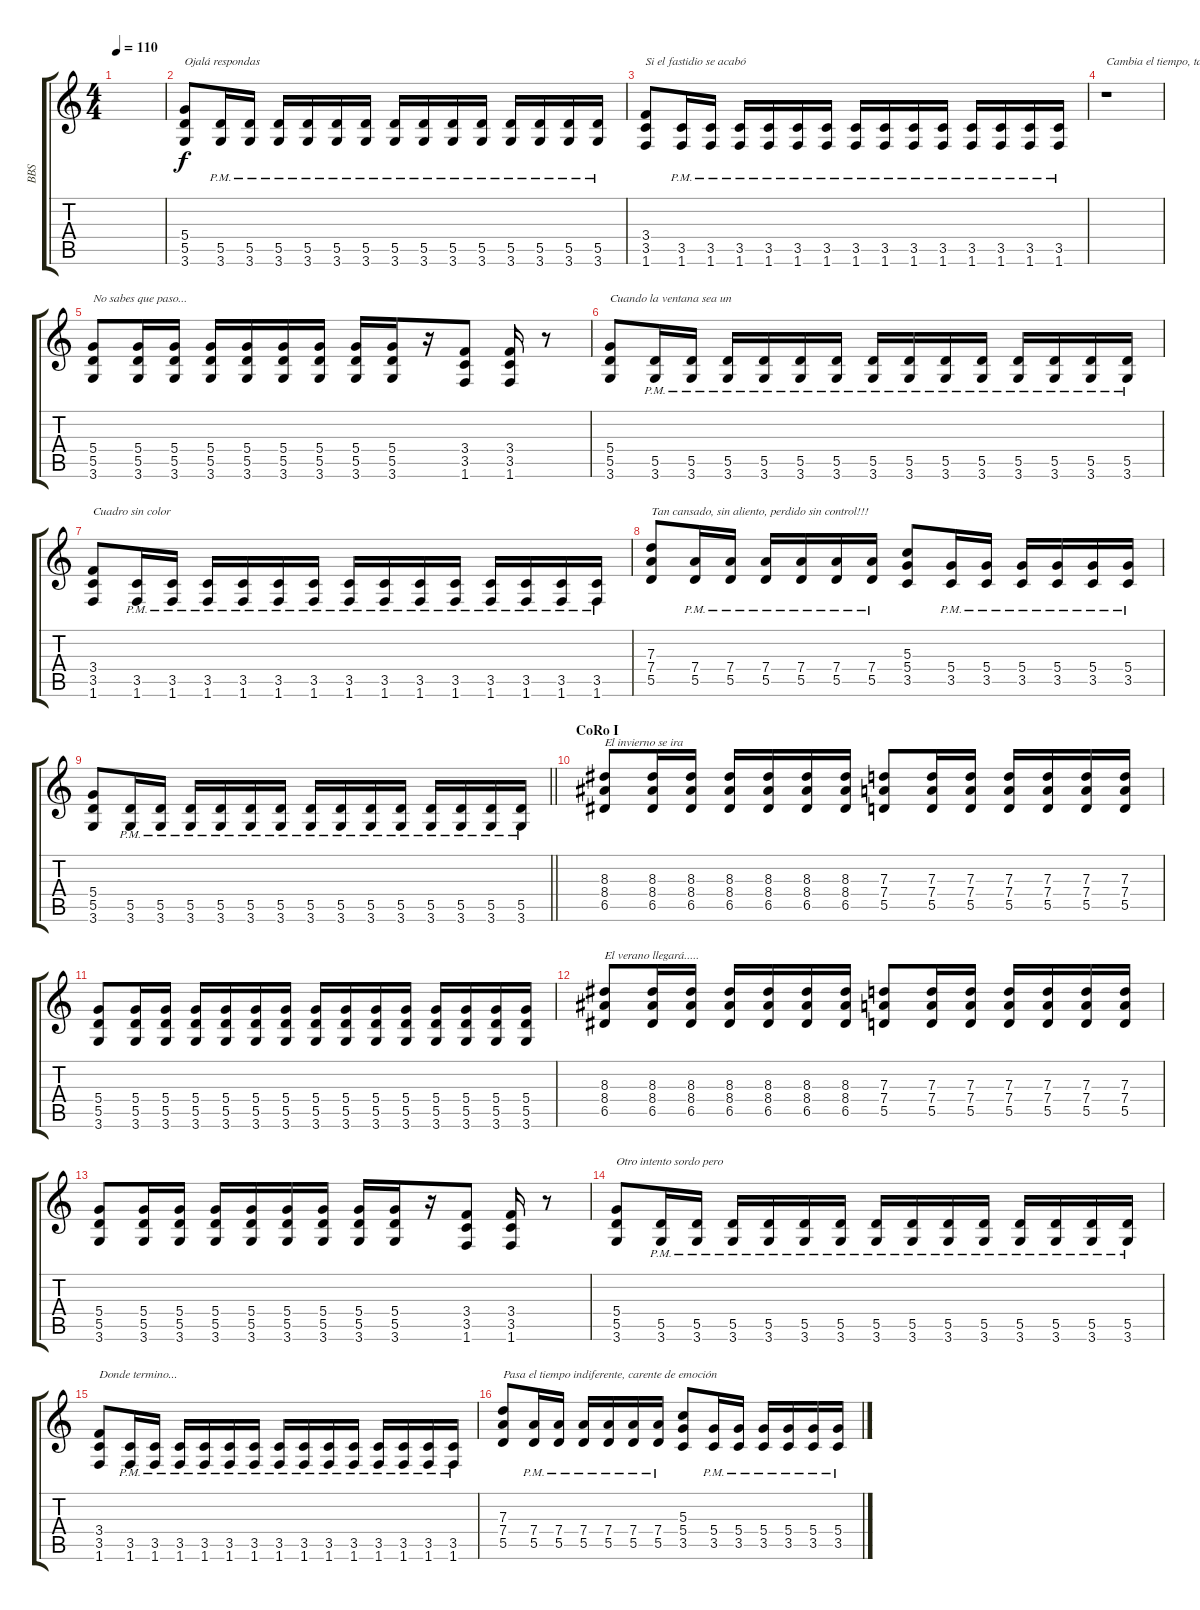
\track ("BBS" "BBS") {instrument overdrivenguitar}
\staff {score tabs}
\tuning (E4 B3 G3 D3 A2 E2) {hide}
\ts (4 4)
\tempo 110
\clef g2
\ks c
|
(5.4 5.5 3.6).8{txt "Ojalá respondas "} (5.5{pm} 3.6{pm}).16 (5.5{pm} 3.6{pm}).16 (5.5{pm} 3.6{pm}).16 (5.5{pm} 3.6{pm}).16 (5.5{pm} 3.6{pm}).16 (5.5{pm} 3.6{pm}).16 (5.5{pm} 3.6{pm}).16 (5.5{pm} 3.6{pm}).16 (5.5{pm} 3.6{pm}).16 (5.5{pm} 3.6{pm}).16 (5.5{pm} 3.6{pm}).16 (5.5{pm} 3.6{pm}).16 (5.5{pm} 3.6{pm}).16 (5.5{pm} 3.6{pm}).16 |
(3.4 3.5 1.6).8{txt "Si el fastidio se acabó "} (3.5{pm} 1.6{pm}).16 (3.5{pm} 1.6{pm}).16 (3.5{pm} 1.6{pm}).16 (3.5{pm} 1.6{pm}).16 (3.5{pm} 1.6{pm}).16 (3.5{pm} 1.6{pm}).16 (3.5{pm} 1.6{pm}).16 (3.5{pm} 1.6{pm}).16 (3.5{pm} 1.6{pm}).16 (3.5{pm} 1.6{pm}).16 (3.5{pm} 1.6{pm}).16 (3.5{pm} 1.6{pm}).16 (3.5{pm} 1.6{pm}).16 (3.5{pm} 1.6{pm}).16 |
r.1{txt "Cambia el tiempo, tan violento"} |
(5.4 5.5 3.6).8{txt "No sabes que paso..."} (5.4 5.5 3.6).16 (5.4 5.5 3.6).16 (5.4 5.5 3.6).16 (5.4 5.5 3.6).16 (5.4 5.5 3.6).16 (5.4 5.5 3.6).16 (5.4 5.5 3.6).16 (5.4 5.5 3.6).16 r.16 (3.4 3.5 1.6).8 (3.4 3.5 1.6).16 r.8 |
(5.4 5.5 3.6).8{txt "Cuando la ventana sea un"} (5.5{pm} 3.6{pm}).16 (5.5{pm} 3.6{pm}).16 (5.5{pm} 3.6{pm}).16 (5.5{pm} 3.6{pm}).16 (5.5{pm} 3.6{pm}).16 (5.5{pm} 3.6{pm}).16 (5.5{pm} 3.6{pm}).16 (5.5{pm} 3.6{pm}).16 (5.5{pm} 3.6{pm}).16 (5.5{pm} 3.6{pm}).16 (5.5{pm} 3.6{pm}).16 (5.5{pm} 3.6{pm}).16 (5.5{pm} 3.6{pm}).16 (5.5{pm} 3.6{pm}).16 |
(3.4 3.5 1.6).8{txt "Cuadro sin color"} (3.5{pm} 1.6{pm}).16 (3.5{pm} 1.6{pm}).16 (3.5{pm} 1.6{pm}).16 (3.5{pm} 1.6{pm}).16 (3.5{pm} 1.6{pm}).16 (3.5{pm} 1.6{pm}).16 (3.5{pm} 1.6{pm}).16 (3.5{pm} 1.6{pm}).16 (3.5{pm} 1.6{pm}).16 (3.5{pm} 1.6{pm}).16 (3.5{pm} 1.6{pm}).16 (3.5{pm} 1.6{pm}).16 (3.5{pm} 1.6{pm}).16 (3.5{pm} 1.6{pm}).16 |
(7.3 7.4 5.5).8{txt "Tan cansado, sin aliento, perdido sin control!!!"} (7.4{pm} 5.5{pm}).16 (7.4{pm} 5.5{pm}).16 (7.4{pm} 5.5{pm}).16 (7.4{pm} 5.5{pm}).16 (7.4{pm} 5.5{pm}).16 (7.4{pm} 5.5{pm}).16 (5.3 5.4 3.5).8 (5.4{pm} 3.5{pm}).16 (5.4{pm} 3.5{pm}).16 (5.4{pm} 3.5{pm}).16 (5.4{pm} 3.5{pm}).16 (5.4{pm} 3.5{pm}).16 (5.4{pm} 3.5{pm}).16 |
\barLineRight lightlight
(5.4 5.5 3.6).8 (5.5{pm} 3.6{pm}).16 (5.5{pm} 3.6{pm}).16 (5.5{pm} 3.6{pm}).16 (5.5{pm} 3.6{pm}).16 (5.5{pm} 3.6{pm}).16 (5.5{pm} 3.6{pm}).16 (5.5{pm} 3.6{pm}).16 (5.5{pm} 3.6{pm}).16 (5.5{pm} 3.6{pm}).16 (5.5{pm} 3.6{pm}).16 (5.5{pm} 3.6{pm}).16 (5.5{pm} 3.6{pm}).16 (5.5{pm} 3.6{pm}).16 (5.5{pm} 3.6{pm}).16 |
\section ("" "CoRo I")
(8.3 8.4 6.5).8{txt "El invierno se ira"} (8.3 8.4 6.5).16 (8.3 8.4 6.5).16 (8.3 8.4 6.5).16 (8.3 8.4 6.5).16 (8.3 8.4 6.5).16 (8.3 8.4 6.5).16 (7.3 7.4 5.5).8 (7.3 7.4 5.5).16 (7.3 7.4 5.5).16 (7.3 7.4 5.5).16 (7.3 7.4 5.5).16 (7.3 7.4 5.5).16 (7.3 7.4 5.5).16 |
(5.4 5.5 3.6).8 (5.4 5.5 3.6).16 (5.4 5.5 3.6).16 (5.4 5.5 3.6).16 (5.4 5.5 3.6).16 (5.4 5.5 3.6).16 (5.4 5.5 3.6).16 (5.4 5.5 3.6).16 (5.4 5.5 3.6).16 (5.4 5.5 3.6).16 (5.4 5.5 3.6).16 (5.4 5.5 3.6).16 (5.4 5.5 3.6).16 (5.4 5.5 3.6).16 (5.4 5.5 3.6).16 |
(8.3 8.4 6.5).8{txt "El verano llegará....."} (8.3 8.4 6.5).16 (8.3 8.4 6.5).16 (8.3 8.4 6.5).16 (8.3 8.4 6.5).16 (8.3 8.4 6.5).16 (8.3 8.4 6.5).16 (7.3 7.4 5.5).8 (7.3 7.4 5.5).16 (7.3 7.4 5.5).16 (7.3 7.4 5.5).16 (7.3 7.4 5.5).16 (7.3 7.4 5.5).16 (7.3 7.4 5.5).16 |
(5.4 5.5 3.6).8 (5.4 5.5 3.6).16 (5.4 5.5 3.6).16 (5.4 5.5 3.6).16 (5.4 5.5 3.6).16 (5.4 5.5 3.6).16 (5.4 5.5 3.6).16 (5.4 5.5 3.6).16 (5.4 5.5 3.6).16 r.16 (3.4 3.5 1.6).8 (3.4 3.5 1.6).16 r.8 |
(5.4 5.5 3.6).8{txt "Otro intento sordo pero"} (5.5{pm} 3.6{pm}).16 (5.5{pm} 3.6{pm}).16 (5.5{pm} 3.6{pm}).16 (5.5{pm} 3.6{pm}).16 (5.5{pm} 3.6{pm}).16 (5.5{pm} 3.6{pm}).16 (5.5{pm} 3.6{pm}).16 (5.5{pm} 3.6{pm}).16 (5.5{pm} 3.6{pm}).16 (5.5{pm} 3.6{pm}).16 (5.5{pm} 3.6{pm}).16 (5.5{pm} 3.6{pm}).16 (5.5{pm} 3.6{pm}).16 (5.5{pm} 3.6{pm}).16 |
(3.4 3.5 1.6).8{txt "Donde termino..."} (3.5{pm} 1.6{pm}).16 (3.5{pm} 1.6{pm}).16 (3.5{pm} 1.6{pm}).16 (3.5{pm} 1.6{pm}).16 (3.5{pm} 1.6{pm}).16 (3.5{pm} 1.6{pm}).16 (3.5{pm} 1.6{pm}).16 (3.5{pm} 1.6{pm}).16 (3.5{pm} 1.6{pm}).16 (3.5{pm} 1.6{pm}).16 (3.5{pm} 1.6{pm}).16 (3.5{pm} 1.6{pm}).16 (3.5{pm} 1.6{pm}).16 (3.5{pm} 1.6{pm}).16 |
(7.3 7.4 5.5).8{txt "Pasa el tiempo indiferente, carente de emoción"} (7.4{pm} 5.5{pm}).16 (7.4{pm} 5.5{pm}).16 (7.4{pm} 5.5{pm}).16 (7.4{pm} 5.5{pm}).16 (7.4{pm} 5.5{pm}).16 (7.4{pm} 5.5{pm}).16 (5.3 5.4 3.5).8 (5.4{pm} 3.5{pm}).16 (5.4{pm} 3.5{pm}).16 (5.4{pm} 3.5{pm}).16 (5.4{pm} 3.5{pm}).16 (5.4{pm} 3.5{pm}).16 (5.4{pm} 3.5{pm}).16
